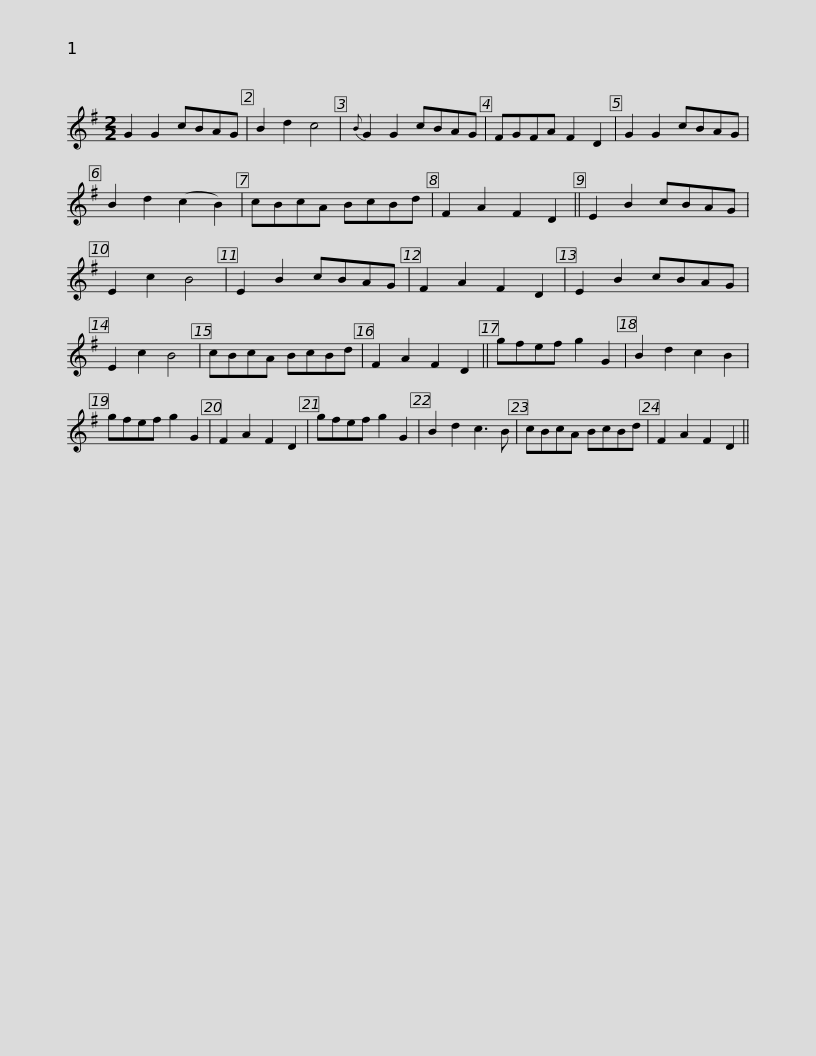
X:1
L:1/8
M:2/2
I:linebreak $
K:G
V:1 treble
V:1
 G2 G2 cBAG | B2 d2 c4 |{B} G2 G2 cBAG | FGFA F2 D2 | G2 G2 cBAG | %5
 B2 d2 (c2 B2) | cBcA BcBd |$ F2 A2 F2 D2 || E2 B2 cBAG | E2 c2 B4 | %10
 E2 B2 cBAG | F2 A2 F2 D2 | E2 B2 cBAG | E2 c2 B4 | cBcA BcBd |$ %15
 F2 A2 F2 D2 || gfef g2 G2 | B2 d2 c2 B2 | gfef g2 G2 | F2 A2 F2 D2 | %20
 gfef g2 G2 | B2 d2 c3 B | cBcA BcBd |$ F2 A2 F2 D2 || %24
